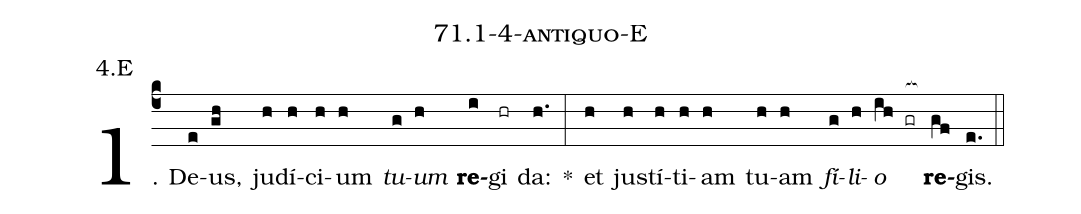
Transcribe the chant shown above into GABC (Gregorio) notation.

name: 71.1-4-antiquo-E;
annotation: 4.E;
%%
(c4)1. De(e)us,(gh) ju(h)dí(h)ci(h)um(h) <i>tu</i>(g)<i>um</i>(h) <b>re</b>(i)gi(hr) da:(h.) *(:) et(h) jus(h)tí(h)ti(h)am(h) tu(h)am(h) <i>fí</i>(g)<i>li</i>(h)<i>o</i>(ih gr[ocb:1{]) <b>re</b>(gf[ocb:0}])gis.(e.) (::)


%E(h) u(g) o(h) u(ih) a(gf) e.(e.) (::)
